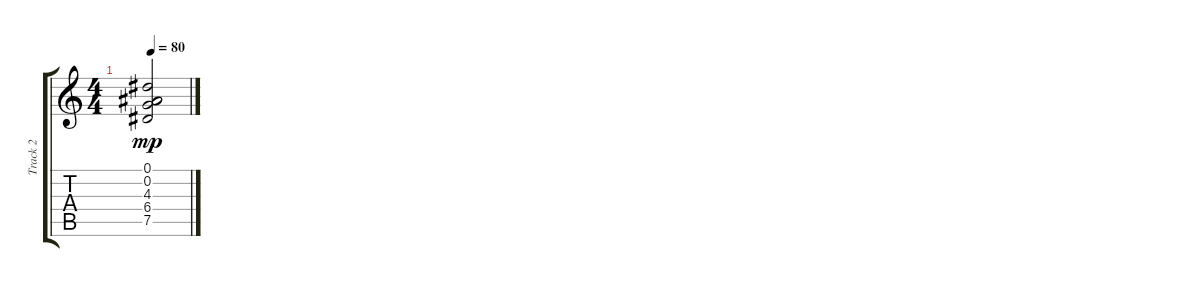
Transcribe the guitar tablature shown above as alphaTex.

\track ("Track 2" "Track 2") {instrument acousticguitarsteel}
\staff {score tabs}
\tuning (Eb4 Bb3 Gb3 Db3 Ab2 Eb2) {hide}
\ts (4 4)
\tempo 80
\clef g2
\ks c
(0.1 0.2 4.3 6.4 7.5).2{dy mp}
